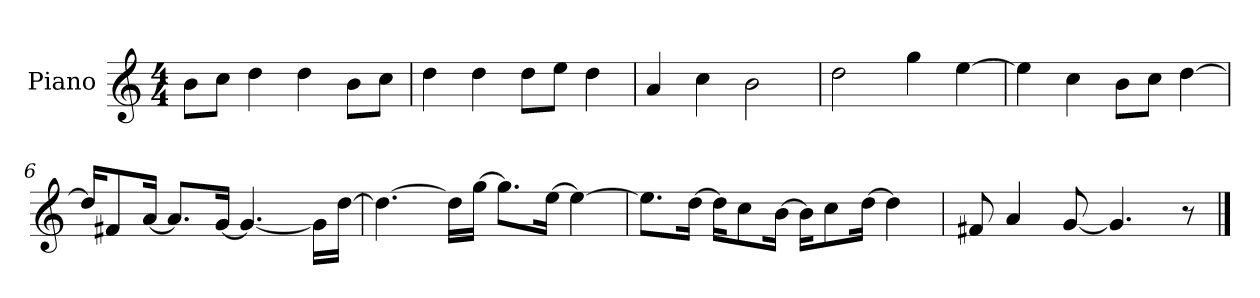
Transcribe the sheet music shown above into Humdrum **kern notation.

**kern
*part1
*staff1
*I"Piano
*I'P-no
*clefG2
*k[]
*M4/4
*MM90
=1
8b\L
8cc\J
4dd\
4dd\
8b\L
8cc\J
=2
4dd\
4dd\
8dd\L
8ee\J
4dd\
=3
4a/
4cc\
2b\
=4
2dd\
4gg\
[4ee\
=5
4ee\]
4cc\
8b\L
8cc\J
[4dd\
=6
16dd/KL]
8f#X/
[16a/Jk
8.a/L]
[16g/Jk
4.g/_
16g\LL]
[16dd\JJ
!!LO:LB:g=z
=7
4.dd\_
16dd\LL]
[16gg\JJ
8.gg\L]
[16ee\Jk
4ee\_
=8
8.ee\L]
[16dd\Jk
16dd\KL]
8cc\
[16b\Jk
16b\KL]
8cc\
[16dd\Jk
4dd\]
=9
8f#X/
4a/
[8g/
4.g/]
8r
==
*-
